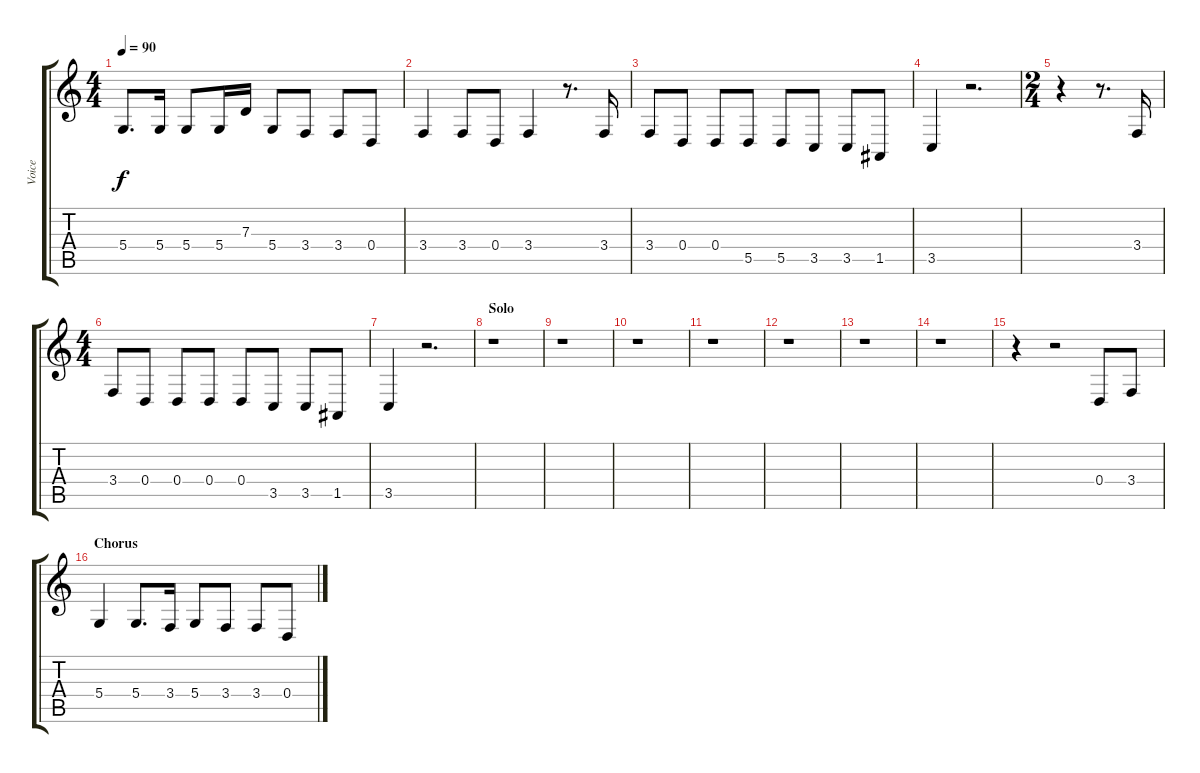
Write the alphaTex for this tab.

\track ("Voice" "Voice") {instrument altosax}
\staff {score tabs}
\tuning (E4 B3 G3 D3 A2 E2) {hide}
\ts (4 4)
\tempo 90
\clef g2
\ks c
5.4.8{d dy f} 5.4.16 5.4.8 5.4.16 7.3.16 5.4.8 3.4.8 3.4.8 0.4.8 |
3.4.4 3.4.8 0.4.8 3.4.4 r.8{d} 3.4.16 |
3.4.8 0.4.8 0.4.8 5.5.8 5.5.8 3.5.8 3.5.8 1.5.8 |
3.5.4 r.2{d} |
\ts (2 4)
r.4 r.8{d} 3.4.16 |
\ts (4 4)
3.4.8 0.4.8 0.4.8 0.4.8 0.4.8 3.5.8 3.5.8 1.5.8 |
3.5.4 r.2{d} |
\section ("" "Solo")
r.1 |
r.1 |
r.1 |
r.1 |
r.1 |
r.1 |
r.1 |
r.4 r.2 0.4.8 3.4.8 |
\section ("" "Chorus")
5.4.4 5.4.8{d} 3.4.16 5.4.8 3.4.8 3.4.8 0.4.8
